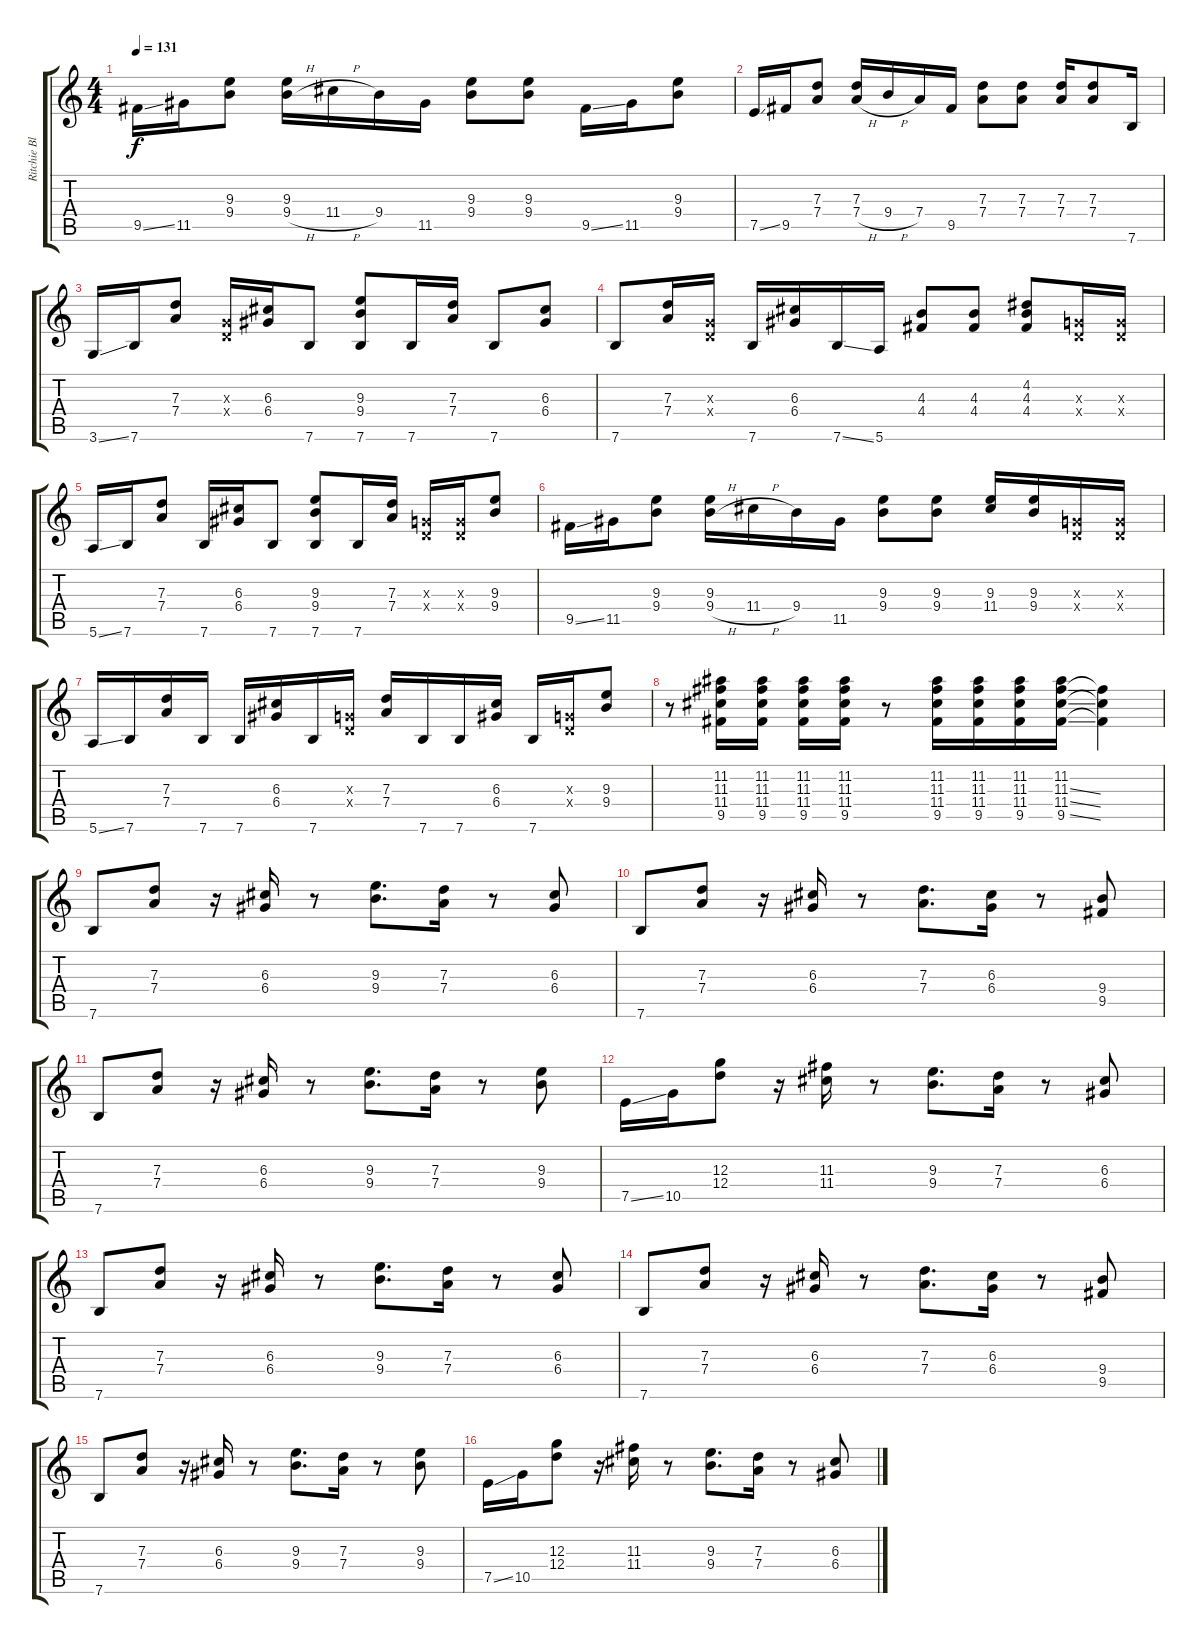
\track ("Ritchie Blackmore" "Ritchie Bl") {instrument overdrivenguitar}
\staff {score tabs}
\tuning (E4 B3 G3 D3 A2 E2) {hide}
\ts (4 4)
\tempo 131
\clef g2
\ks c
9.5{ss}.16{dy f instrument overdrivenguitar} 11.5.16 (9.3 9.4).8 (9.3 9.4{h}).16 11.4{h}.16 9.4.16 11.5.16 (9.3 9.4).8 (9.3 9.4).8 9.5{ss}.16 11.5.16 (9.3 9.4).8 |
7.5{ss}.16 9.5.16 (7.3 7.4).8 (7.3 7.4{h}).16 9.4{h}.16 7.4.16 9.5.16 (7.3 7.4).8 (7.3 7.4).8 (7.3 7.4).16 (7.3 7.4).8 7.6.16 |
3.6{ss}.16 7.6.16 (7.3 7.4).8 (0.3{x} 0.4{x}).16 (6.3 6.4).16 7.6.8 (9.3 9.4 7.6).8 7.6.16 (7.3 7.4).16 7.6.8 (6.3 6.4).8 |
7.6.8 (7.3 7.4).16 (0.3{x} 0.4{x}).16 7.6.16 (6.3 6.4).16 7.6{ss}.16 5.6.16 (4.3 4.4).8 (4.3 4.4).8 (4.2 4.3 4.4).8 (0.3{x} 0.4{x}).16 (0.3{x} 0.4{x}).16 |
5.6{ss}.16 7.6.16 (7.3 7.4).8 7.6.16 (6.3 6.4).16 7.6.8 (9.3 9.4 7.6).8 7.6.16 (7.3 7.4).16 (0.3{x} 0.4{x}).16 (0.3{x} 0.4{x}).16 (9.3 9.4).8 |
9.5{ss}.16 11.5.16 (9.3 9.4).8 (9.3 9.4{h}).16 11.4{h}.16 9.4.16 11.5.16 (9.3 9.4).8 (9.3 9.4).8 (9.3 11.4).16 (9.3 9.4).16 (0.3{x} 0.4{x}).16 (0.3{x} 0.4{x}).16 |
5.6{ss}.16 7.6.16 (7.3 7.4).16 7.6.16 7.6.16 (6.3 6.4).16 7.6.16 (0.3{x} 0.4{x}).16 (7.3 7.4).16 7.6.16 7.6.16 (6.3 6.4).16 7.6.16 (0.3{x} 0.4{x}).16 (9.3 9.4).8 |
r.8 (11.2 11.3 11.4 9.5).16 (11.2 11.3 11.4 9.5).16 (11.2 11.3 11.4 9.5).16 (11.2 11.3 11.4 9.5).16 r.8 (11.2 11.3 11.4 9.5).16 (11.2 11.3 11.4 9.5).16 (11.2 11.3 11.4 9.5).16 (11.2 11.3{ss} 11.4{ss} 9.5{ss}).16 (11.3{t} 11.4{t} 9.5{t}).4 |
7.6.8 (7.3 7.4).8 r.16 (6.3 6.4).16 r.8 (9.3 9.4).8{d} (7.3 7.4).16 r.8 (6.3 6.4).8 |
7.6.8 (7.3 7.4).8 r.16 (6.3 6.4).16 r.8 (7.3 7.4).8{d} (6.3 6.4).16 r.8 (9.4 9.5).8 |
7.6.8 (7.3 7.4).8 r.16 (6.3 6.4).16 r.8 (9.3 9.4).8{d} (7.3 7.4).16 r.8 (9.3 9.4).8 |
7.5{ss}.16 10.5.16 (12.3 12.4).8 r.16 (11.3 11.4).16 r.8 (9.3 9.4).8{d} (7.3 7.4).16 r.8 (6.3 6.4).8 |
7.6.8 (7.3 7.4).8 r.16 (6.3 6.4).16 r.8 (9.3 9.4).8{d} (7.3 7.4).16 r.8 (6.3 6.4).8 |
7.6.8 (7.3 7.4).8 r.16 (6.3 6.4).16 r.8 (7.3 7.4).8{d} (6.3 6.4).16 r.8 (9.4 9.5).8 |
7.6.8 (7.3 7.4).8 r.16 (6.3 6.4).16 r.8 (9.3 9.4).8{d} (7.3 7.4).16 r.8 (9.3 9.4).8 |
7.5{ss}.16 10.5.16 (12.3 12.4).8 r.16 (11.3 11.4).16 r.8 (9.3 9.4).8{d} (7.3 7.4).16 r.8 (6.3 6.4).8
